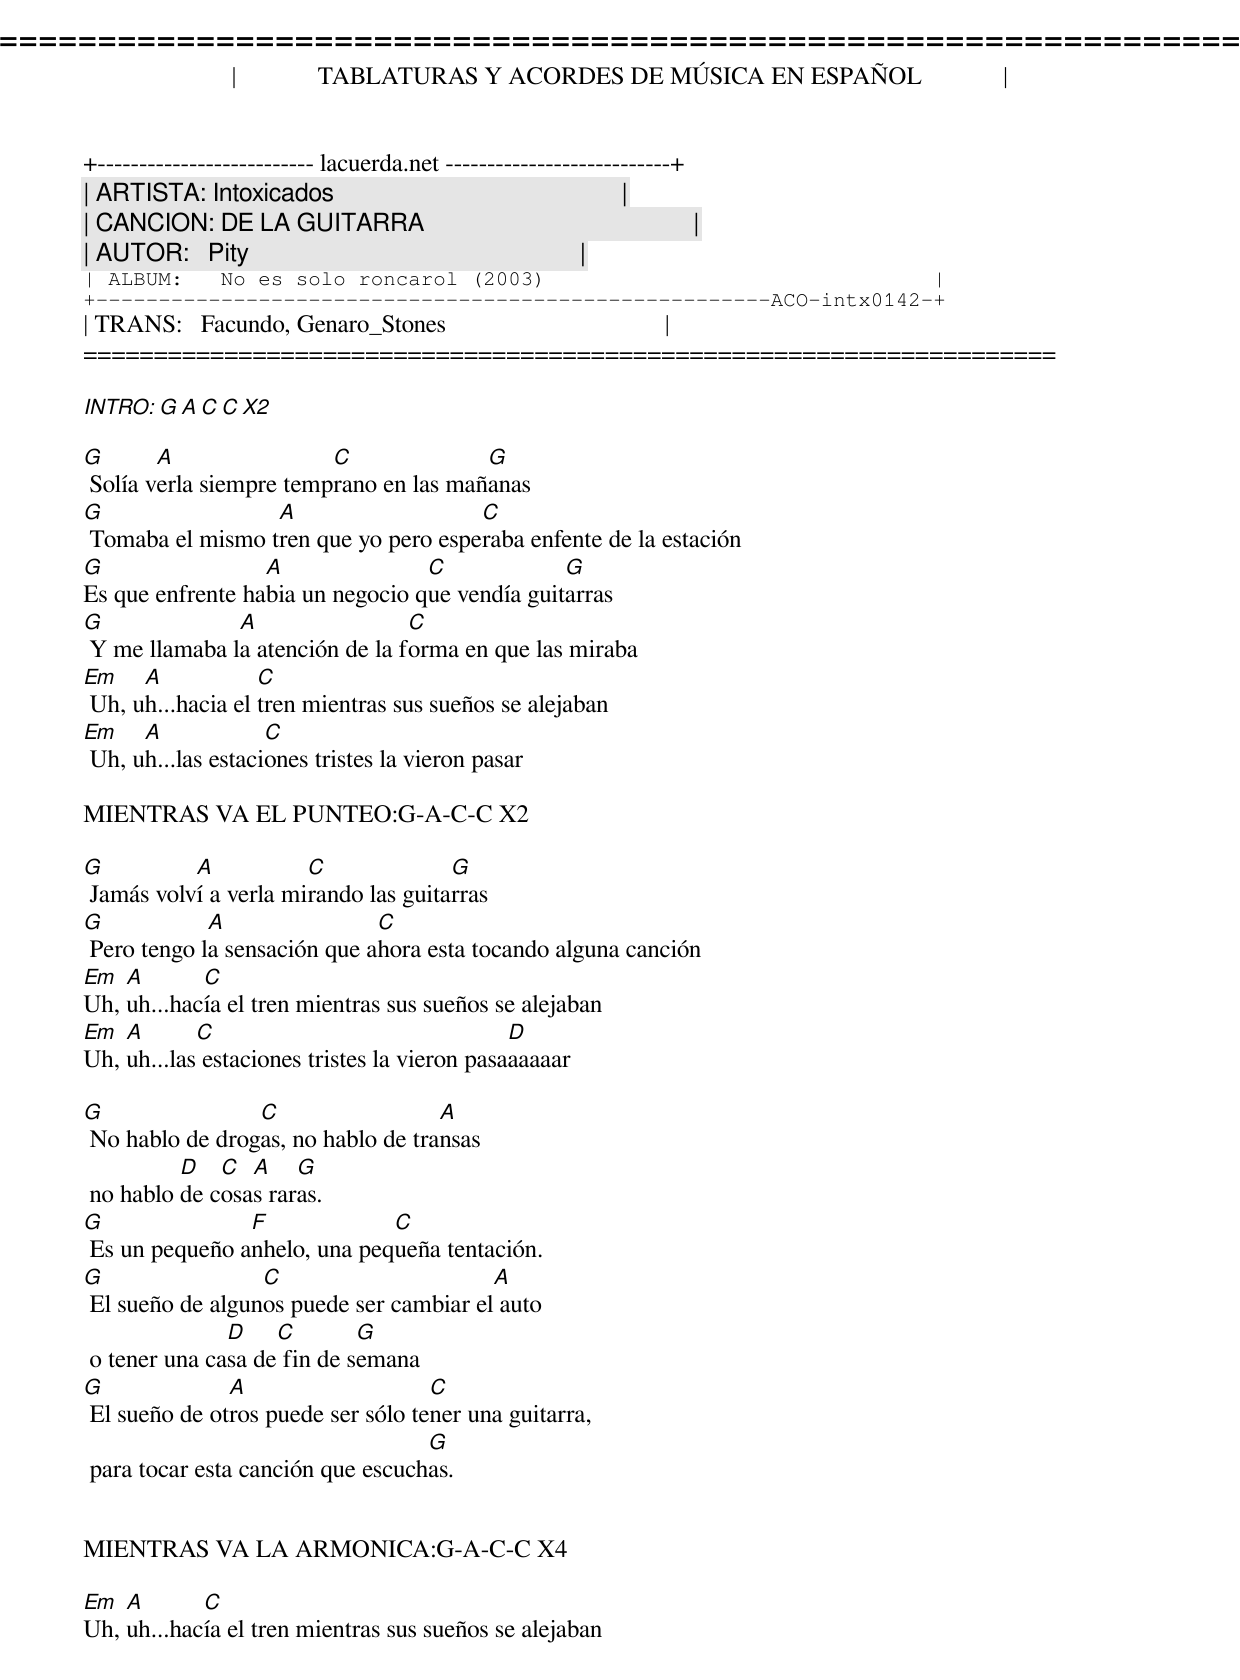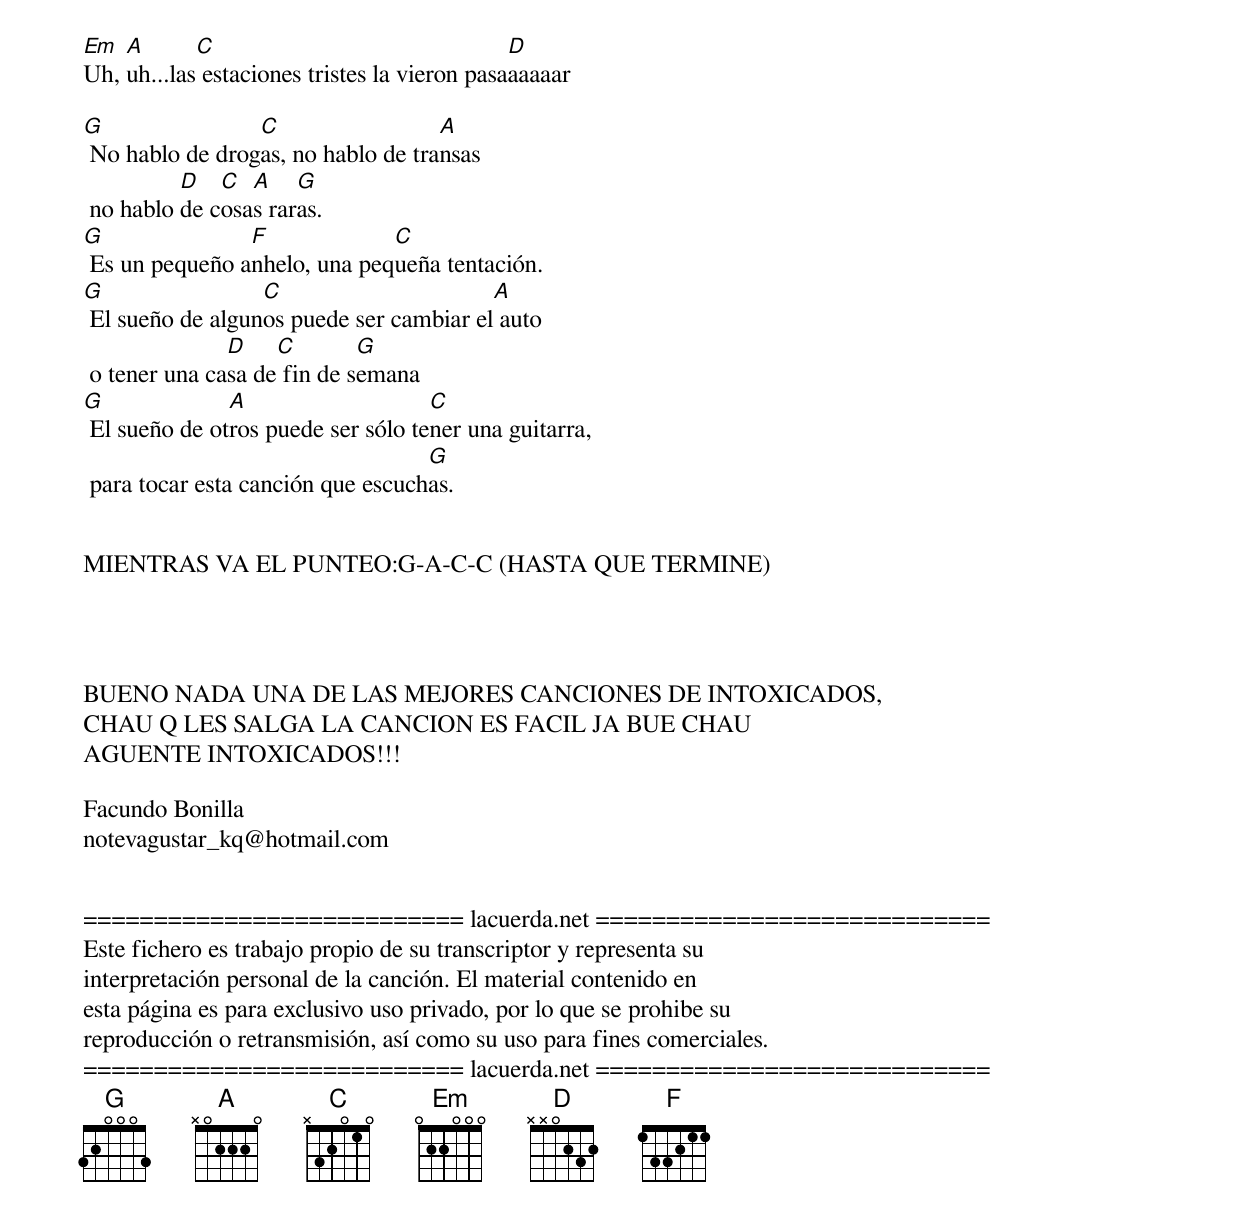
=====================================================================
|             TABLATURAS Y ACORDES DE MÚSICA EN ESPAÑOL             |
+-------------------------- lacuerda.net ---------------------------+
| ARTISTA: Intoxicados                                              |
| CANCION: DE LA GUITARRA                                           |
| AUTOR:   Pity                                                     |
| ALBUM:   No es solo roncarol (2003)                               |
+------------------------------------------------------ACO-intx0142-+
| TRANS:   Facundo, Genaro_Stones                                   |
=====================================================================

INTRO: G A C C X2

G       A                C              G
 Solía verla siempre temprano en las mañanas
G                 A                   C
 Tomaba el mismo tren que yo pero esperaba enfente de la estación
G                 A               C             G
Es que enfrente habia un negocio que vendía guitarras
G              A                 C
 Y me llamaba la atención de la forma en que las miraba
Em    A            C
 Uh, uh...hacia el tren mientras sus sueños se alejaban
Em    A             C
 Uh, uh...las estaciones tristes la vieron pasar

MIENTRAS VA EL PUNTEO:G-A-C-C X2

G          A           C              G
 Jamás volví a verla mirando las guitarras
G            A                C
 Pero tengo la sensación que ahora esta tocando alguna canción
Em  A       C
Uh, uh...hacía el tren mientras sus sueños se alejaban
Em  A       C                                 D
Uh, uh...las estaciones tristes la vieron pasaaaaaar

G                C                  A
 No hablo de drogas, no hablo de transas
          D   C  A    G
 no hablo de cosas raras.
G               F             C
 Es un pequeño anhelo, una pequeña tentación.
G                 C                      A
 El sueño de algunos puede ser cambiar el auto
               D    C        G
 o tener una casa de fin de semana
G              A                    C
 El sueño de otros puede ser sólo tener una guitarra,
                                   G
 para tocar esta canción que escuchas.


MIENTRAS VA LA ARMONICA:G-A-C-C X4

Em  A       C
Uh, uh...hacía el tren mientras sus sueños se alejaban
Em  A       C                                 D
Uh, uh...las estaciones tristes la vieron pasaaaaaar

G                C                  A
 No hablo de drogas, no hablo de transas
          D   C  A    G
 no hablo de cosas raras.
G               F             C
 Es un pequeño anhelo, una pequeña tentación.
G                 C                      A
 El sueño de algunos puede ser cambiar el auto
               D    C        G
 o tener una casa de fin de semana
G              A                    C
 El sueño de otros puede ser sólo tener una guitarra,
                                   G
 para tocar esta canción que escuchas.


MIENTRAS VA EL PUNTEO:G-A-C-C (HASTA QUE TERMINE)




BUENO NADA UNA DE LAS MEJORES CANCIONES DE INTOXICADOS,
CHAU Q LES SALGA LA CANCION ES FACIL JA BUE CHAU
AGUENTE INTOXICADOS!!!

Facundo Bonilla
notevagustar_kq@hotmail.com


=========================== lacuerda.net ============================
Este fichero es trabajo propio de su transcriptor y representa su
interpretación personal de la canción. El material contenido en
esta página es para exclusivo uso privado, por lo que se prohibe su
reproducción o retransmisión, así como su uso para fines comerciales.
=========================== lacuerda.net ============================
